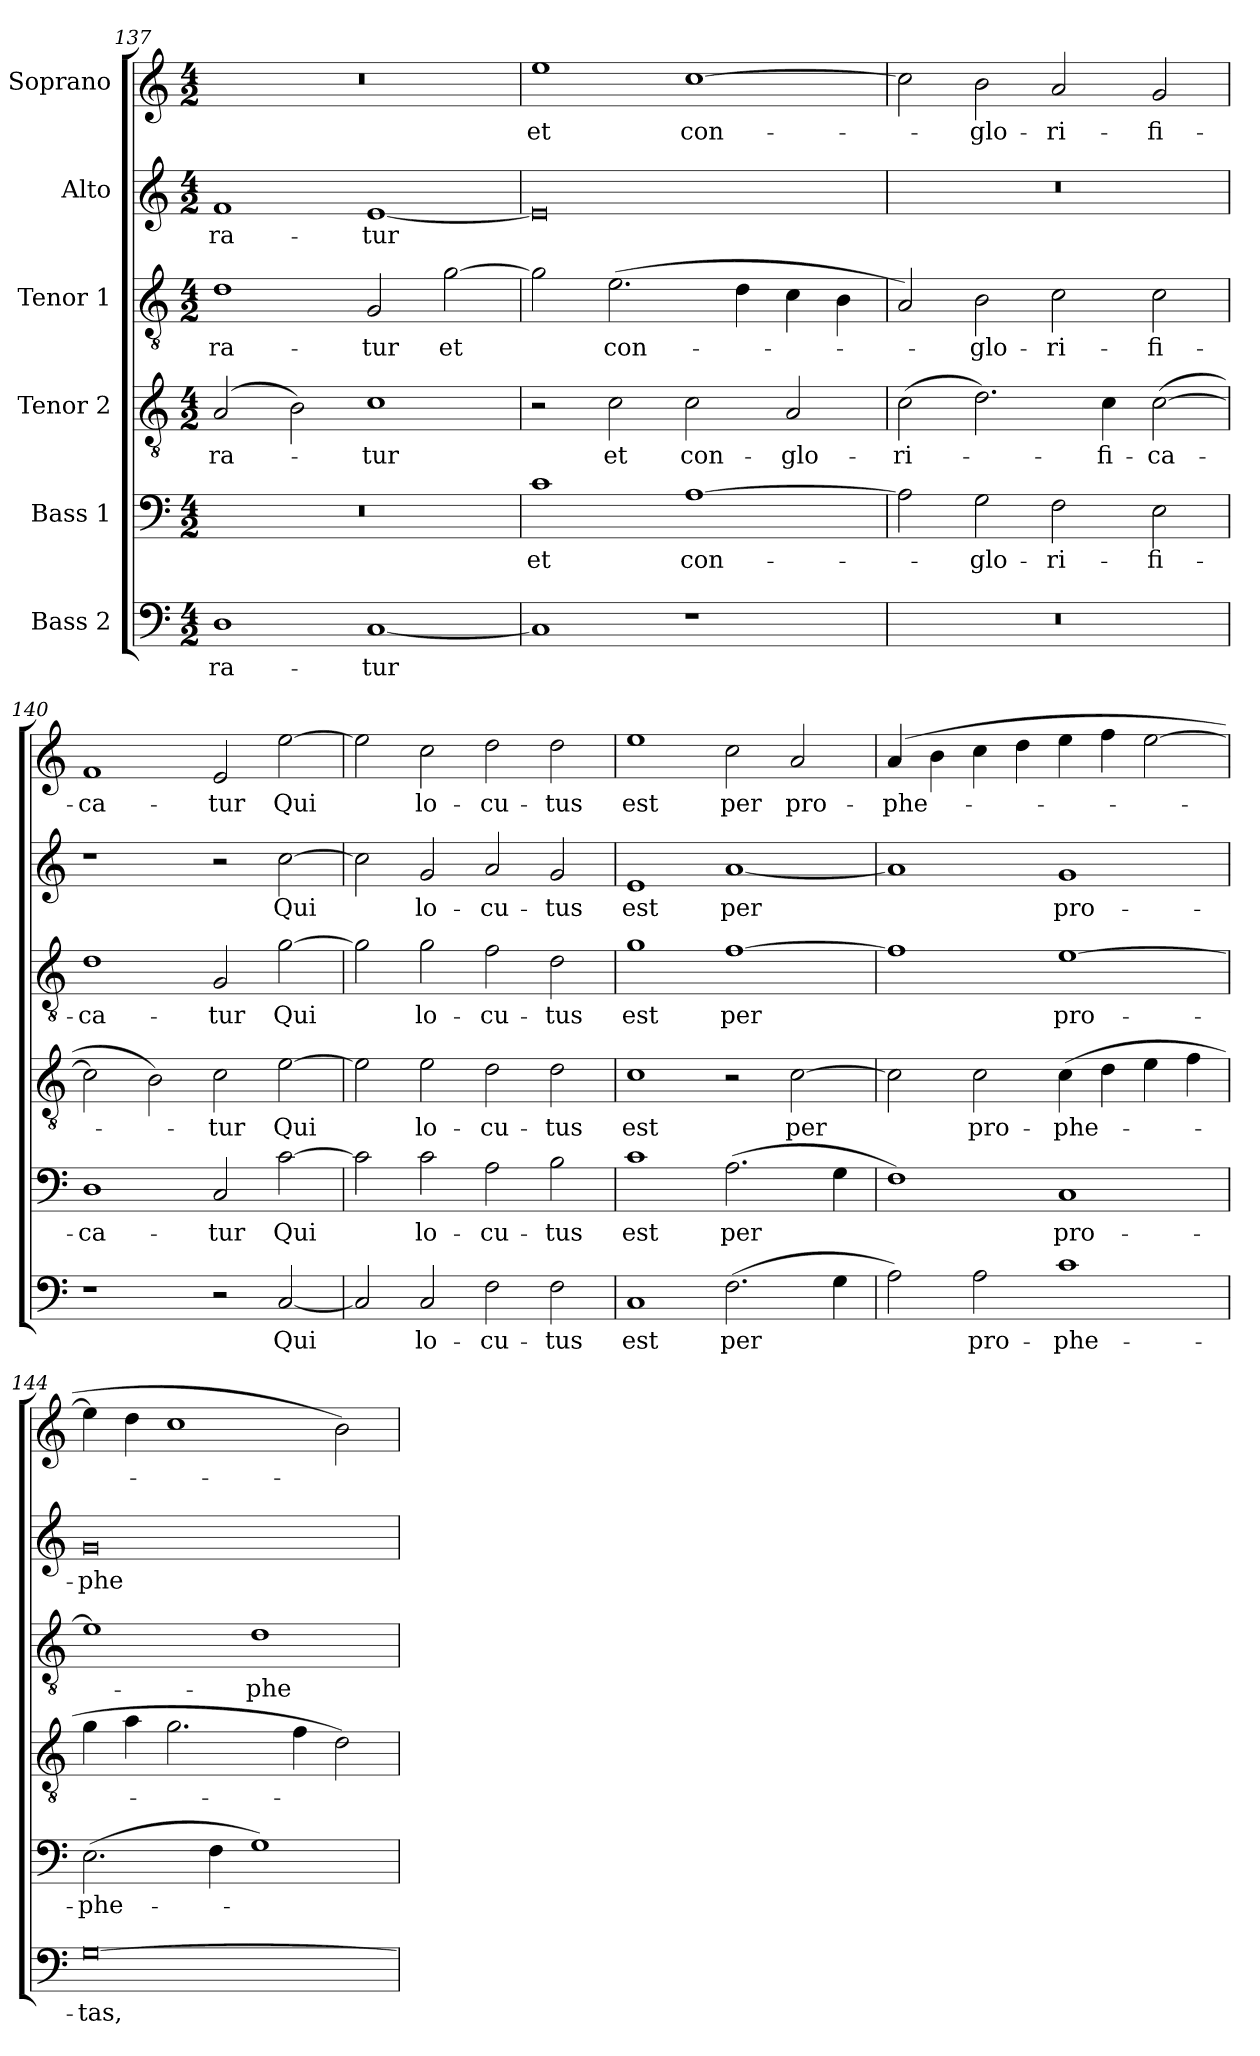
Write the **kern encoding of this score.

**kern	**text	**kern	**text	**kern	**text	**kern	**text	**kern	**text	**kern	**text
*part6	*part6	*part5	*part5	*part4	*part4	*part3	*part3	*part2	*part2	*part1	*part1
*staff6	*staff6	*staff5	*staff5	*staff4	*staff4	*staff3	*staff3	*staff2	*staff2	*staff1	*staff1
*I"Bass 2	*	*I"Bass 1	*	*I"Tenor 2	*	*I"Tenor 1	*	*I"Alto	*	*I"Soprano	*
*clefF4	*	*clefF4	*	*clefGv2	*	*clefGv2	*	*clefG2	*	*clefG2	*
*k[]	*	*k[]	*	*k[]	*	*k[]	*	*k[]	*	*k[]	*
*C:	*	*C:	*	*C:	*	*C:	*	*C:	*	*C:	*
*M4/2	*	*M4/2	*	*M4/2	*	*M4/2	*	*M4/2	*	*M4/2	*
=137	=137	=137	=137	=137	=137	=137	=137	=137	=137	=137	=137
1D	-ra-	0r	.	(2A/	-ra-	1d	-ra-	1f	-ra-	0r	.
.	.	.	.	2B\)	.	.	.	.	.	.	.
[1C	-tur	.	.	1c	-tur	2G/	-tur	[1e	-tur	.	.
.	.	.	.	.	.	[2g\	et	.	.	.	.
=138	=138	=138	=138	=138	=138	=138	=138	=138	=138	=138	=138
1C]	.	1c	et	2r	.	2g\]	.	0e]	.	1ee	et
.	.	.	.	2c\	et	(2.e\	con-	.	.	.	.
1r	.	[1A	con-	2c\	con-	.	.	.	.	[1cc	con-
.	.	.	.	.	.	4d\	.	.	.	.	.
.	.	.	.	2A/	-glo-	4c\	.	.	.	.	.
.	.	.	.	.	.	4B\	.	.	.	.	.
=139	=139	=139	=139	=139	=139	=139	=139	=139	=139	=139	=139
0r	.	2A\]	.	(2c\	-ri-	2A/)	.	0r	.	2cc\]	.
.	.	2G\	-glo-	2.d\)	.	2B\	-glo-	.	.	2b\	-glo-
.	.	2F\	-ri-	.	.	2c\	-ri-	.	.	2a/	-ri-
.	.	.	.	4c\	-fi-	.	.	.	.	.	.
.	.	2E\	-fi-	([2c\	-ca-	2c\	-fi-	.	.	2g/	-fi-
!!LO:PB:g=z
=140	=140	=140	=140	=140	=140	=140	=140	=140	=140	=140	=140
1r	.	1D	-ca-	2c\]	.	1d	-ca-	1r	.	1f	-ca-
.	.	.	.	2B\)	.	.	.	.	.	.	.
2r	.	2C/	tur	2c\	-tur	2G/	-tur	2r	.	2e/	-tur
[2C/	Qui	[2c\	Qui	[2e\	Qui	[2g\	Qui	[2cc\	Qui	[2ee\	Qui
=141	=141	=141	=141	=141	=141	=141	=141	=141	=141	=141	=141
2C/]	.	2c\]	.	2e\]	.	2g\]	.	2cc\]	.	2ee\]	.
2C/	lo-	2c\	lo-	2e\	lo-	2g\	lo-	2g/	lo-	2cc\	lo-
2F\	-cu-	2A\	-cu-	2d\	-cu-	2f\	-cu-	2a/	-cu-	2dd\	-cu-
2F\	-tus	2B\	-tus	2d\	-tus	2d\	-tus	2g/	-tus	2dd\	-tus
=142	=142	=142	=142	=142	=142	=142	=142	=142	=142	=142	=142
1C	est	1c	est	1c	est	1g	est	1e	est	1ee	est
(2.F\	per	(2.A\	per	2r	.	[1f	per	[1a	per	2cc\	per
.	.	.	.	[2c\	per	.	.	.	.	2a/	pro-
4G\	.	4G\	.	.	.	.	.	.	.	.	.
=143	=143	=143	=143	=143	=143	=143	=143	=143	=143	=143	=143
2A\)	.	1F)	.	2c\]	.	1f]	.	1a]	.	(4a/	-phe-
.	.	.	.	.	.	.	.	.	.	4b\	.
2A\	pro-	.	.	2c\	pro-	.	.	.	.	4cc\	.
.	.	.	.	.	.	.	.	.	.	4dd\	.
1c	-phe-	1C	pro-	(4c\	-phe-	[1e	pro-	1g	pro-	4ee\	.
.	.	.	.	4d\	.	.	.	.	.	4ff\	.
.	.	.	.	4e\	.	.	.	.	.	[2ee\	.
.	.	.	.	4f\	.	.	.	.	.	.	.
=144	=144	=144	=144	=144	=144	=144	=144	=144	=144	=144	=144
[0G	-tas,	(2.E\	-phe-	4g\	.	1e]	.	0g	-phe-	4ee\]	.
.	.	.	.	4a\	.	.	.	.	.	4dd\	.
.	.	.	.	2.g\	.	.	.	.	.	1cc	.
.	.	4F\	.	.	.	.	.	.	.	.	.
.	.	1G)	.	.	.	1d	-phe-	.	.	.	.
.	.	.	.	4f\	.	.	.	.	.	.	.
.	.	.	.	2d\)	.	.	.	.	.	2b\)	.
=	=	=	=	=	=	=	=	=	=	=	=
*-	*-	*-	*-	*-	*-	*-	*-	*-	*-	*-	*-
